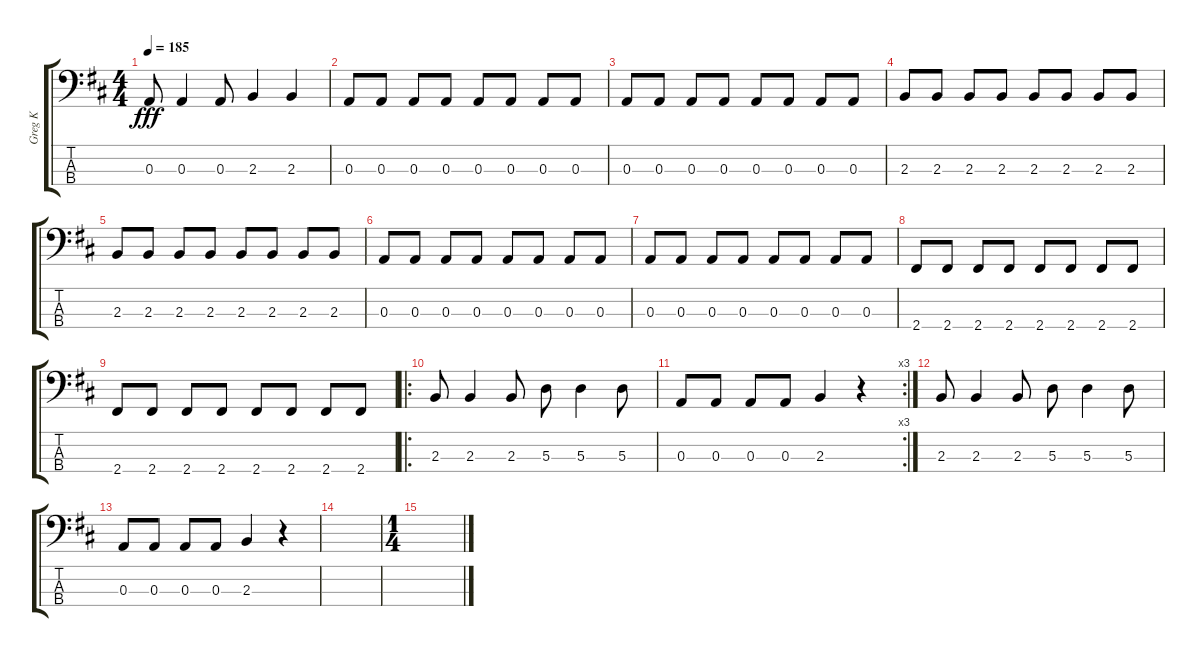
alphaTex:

\track ("Greg K" "Greg K") {instrument electricbassfinger}
\staff {score tabs}
\tuning (G2 D2 A1 E1) {hide}
\ts (4 4)
\tempo 185
\clef f4
\ks d
0.3.8{dy fff} 0.3.4 0.3.8 2.3.4 2.3.4 |
0.3.8 0.3.8 0.3.8 0.3.8 0.3.8 0.3.8 0.3.8 0.3.8 |
0.3.8 0.3.8 0.3.8 0.3.8 0.3.8 0.3.8 0.3.8 0.3.8 |
2.3.8 2.3.8 2.3.8 2.3.8 2.3.8 2.3.8 2.3.8 2.3.8 |
2.3.8 2.3.8 2.3.8 2.3.8 2.3.8 2.3.8 2.3.8 2.3.8 |
0.3.8 0.3.8 0.3.8 0.3.8 0.3.8 0.3.8 0.3.8 0.3.8 |
0.3.8 0.3.8 0.3.8 0.3.8 0.3.8 0.3.8 0.3.8 0.3.8 |
2.4.8 2.4.8 2.4.8 2.4.8 2.4.8 2.4.8 2.4.8 2.4.8 |
2.4.8 2.4.8 2.4.8 2.4.8 2.4.8 2.4.8 2.4.8 2.4.8 |
\ro
2.3.8 2.3.4 2.3.8 5.3.8 5.3.4 5.3.8 |
\rc 3
0.3.8 0.3.8 0.3.8 0.3.8 2.3.4 r.4 |
2.3.8 2.3.4 2.3.8 5.3.8 5.3.4 5.3.8 |
0.3.8 0.3.8 0.3.8 0.3.8 2.3.4 r.4 |
|
\ts (1 4)
